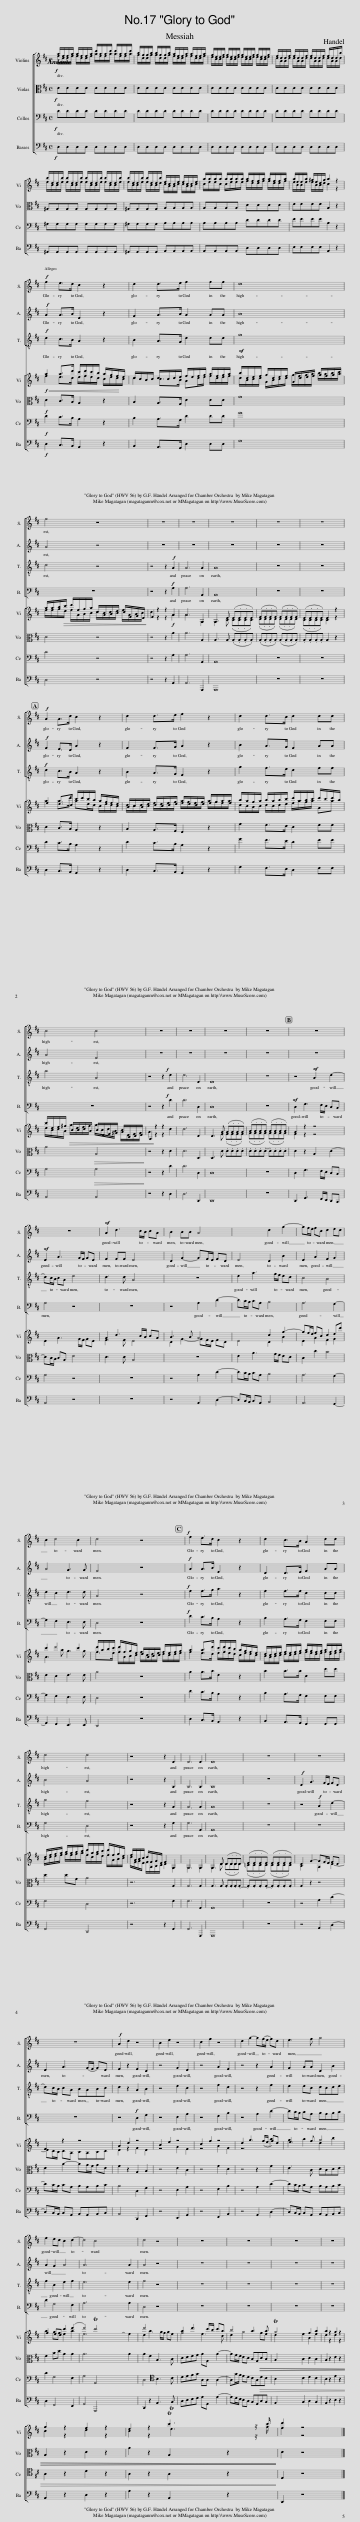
X:1
%%score [ 1 2 3 4 ] [ ( 5 6 7 ) 8 9 10 ]
L:1/8
Q:1/4=96
M:4/4
I:linebreak $
K:D
V:1 treble
V:2 treble
V:3 treble-8
V:4 bass
V:5 treble
V:6 treble
V:7 treble
V:8 alto
V:9 bass
V:10 bass
V:1
 z8 | z8 | z8 | z8 |$ z8 | %5
 z8 | z8 | z8 |$!f! f2 e>d c2 z2 | d2 d>e f2 ff | %10
 d8 |$ f4 z4 | z8 | z8 | z8 | %15
 z8 | z8 |$!f! A2 A>d c2 z2 | d2 d>e f2 z2 | d2 d>c d2 dd |$ %20
 c4 c4 | z8 | z8 | z8 | z8 | %25
 z8 |$ z8 |!mf! A2 d3 c/B/ cA | B2 BB A4 | x4 d2 g2- | %30
 gf/e/ fc d2 ed |$ c2 d4 c2 | d4 z4 |!f! f2 e>d c2 z2 | d2 c>B A2 dd |$ %35
 d4 d4 | z4 z2 D2 | D6 D2 | D8 | z8 | %40
 z8 |$ z8 |!f! A2 d2 z4 | B2 e2 z4 | c2 f2 z4 | %45
 d2 g2- g(f/e/ f)d | e3 f g4 |$ f2 ed c2 d2- | d4 c4 | d4 z4 | %50
 z8 | z8 | z8 | z8 |$ z8 | %55
 z8 | z4 z2 |] %57
V:2
 z8 | z8 | z8 | z8 |$ z8 | %5
 z8 | z8 | z8 |$!f! A2 A>B E2 z2 | G2 A>B A2 AA | %10
 B8 |$ A4 z4 | z8 | z8 | z8 | %15
 z8 | z8 |$!f! F2 E>D A2 z2 | F2 F>G A2 z2 | B2 A>G F2 AA |$ %20
 A4 E4 | z8 | z8 | z8 | z8 | %25
 z8 |$!mf! E2 A3 G/F/ GE | F2 FF E4 | D2 G2- GF/E/ FD | E4 D2 B2 | %30
 E2 A2 F2 G2 |$ A4 G3 G | F4 z4 |!f! A2 A>B E2 z2 | D2 D>E F2 AA |$ %35
 B4 A4 | z4 z2 B,2 | B,6 B,2 | B,8 | z8 | %40
!f! D2 G3 F/E/ FD |$ E2 A3 (G/F/ G)E | F2 z2 F2 D2 | z4 G2 E2 | z4 A2 F2 | %45
 z4 z2 A2 | G2 AA D2 B2 |$ A2 G2 A4 | A6 A2 | A4 z4 | %50
 z8 | z8 | z8 | z8 |$ z8 | %55
 z8 | z4 z2 |] %57
V:3
 z8 | z8 | z8 | z8 |$ z8 | %5
 z8 | z8 | z8 |$!f! d2 c>B A2 z2 | B2 A>G d2 dd | %10
!mf! g8 |$ d4 z4 | z4 z2!f! A2 | A6 A2 | A8 | %15
 z8 | z8 |$!f! d2 c>B A2 z2 | B2 A>G F2 z2 | g2 f>e d2 ff |$ %20
 a4 A4 | z4 z2!f! d2 | d6 D2 | D8 | z8 | %25
 z4!mf! A2 d2- |$ dc/B/ cA e4 | d3 d A4 | z8 | e2 a3 g/f/ ed | %30
 c4 B4 |$ e2 d2 e3 e | A4 z4 |!f! f2 f>g a2 z2 | f2 f>f d2 dd |$ %35
 g4 f4 | z4 z2 G2 | G6 G2 | G8 | z8 | %40
 z4!f! A2 d2- |$ dc/B/ cA BABc | d2 z2 A2 B2 | z4 e2 c2 | z4 f2 d2 | %45
 z4 z2 f2 | e2 ec dcde |$ f2 B2 e2 f2 | e6 e2 | f4 z4 | %50
 z8 | z8 | z8 | z8 |$ z8 | %55
 z8 | z4 z2 |] %57
V:4
 z8 | z8 | z8 | z8 |$ z8 | %5
 z8 | z8 | z8 |$ z8 | z8 | %10
 z8 |$ z8 | z4 z2!f! A,2 | A,6 A,,2 | A,,8 | %15
 z8 | z8 |$ z8 | z8 | z8 |$ %20
 z8 | z4 z2!f! D2 | D6 D,2 | D,8 | z8 | %25
!mf! D,2 G,3 F,/E,/ D,C, |$ A,4 z4 | z8 | z4 A,2 D2- | DC/B,/ CA, B,4 | %30
 A,6 G,2- |$ G,2 F,2 E,3 E, | D,4 z4 |!f! D2 C>B, A,2 z2 | B,2 A,>G, F,2 F,F, |$ %35
 G,4 D,4 | z4 z2 G,2 | G,6 G,,2 | G,,8 | z8 | %40
 z8 |$ z8 | z4!f! D,2 G,2 | z4 E,2 A,2 | z4 F,2 B,2 | %45
 z4 A,2 D2- | DC/B,/ CA, B,A,B,C |$ D2 G,4 F,2 | A,6 A,2 | D,4 z4 | %50
 z8 | z8 | z8 | z8 |$ z8 | %55
 z8 | z4 z2 |] %57
V:5
!f! a/f/f/a/ a/f/f/a/ d'/a/a/d'/ d'/a/a/d'/ | b/g/g/b/ b/g/g/b/ a/f/f/a/ a/f/f/a/ | g/e/e/g/ g/e/e/g/ g/e/e/g/ g/e/e/g/ | f/d/d/f/ f/d/d/f/ f/d/d/f/ f/d/d/b/ |$ b/d/d/b/ b/d/d/b/ b/d/d/b/ b/d/d/b/ | %5
 b/d/d/b/ b/d/d/b/ e/c/c/e/ e/c/c/e/ | a/a/a/a/ a/a/a/a/ a/f/f/a/ a/f/f/a/ | a/e/e/a/ ^g/e/d/g/ a2 z2 |$!f!!<(! a2 a>d' c'/d'/c'/b/ a/g/f/e/!<)! | d/c/B/c/ d/c/d/e/ f/e/f/g/ a/f/g/a/ | %10
 b/d/e/f/ g/d/e/f/ G/d/e/f/ g/f/g/a/ |$ a/a/b/!>(!c'/ d'/f/g/a/ d/A/B/c/ d/F/G/E/!>)! | F2 z2 z2!f! A2 | A6 A,2 | A,3 E (.E.E.E.E) | %15
 (.F.F.F.F) (.F.F.F.F) | (.E.E.E.E) E2 z2 |$ f2 e>d c'/d'/c'/b/ a/g/f/e/ | B/c/B/c/ d/c/d/e/ f/e/d/e/ f/g/a/f/ | b/a/g/a/ b/a/b/c'/ d'/a/b/c'/ d'/c'/d'/b/ |$ %20
 c'/e/f/^g/!>(! c/c/d/B/ c/E/F/^G/ A/C/D/E/ | A,2!>)! z2 z2 d2 | d6 D2 | D3 A (.A.A.A.A) | (.B.B.B.B) (.B.B.B.B) | %25
 A2 z2 z4 |$ x8 | A2 d3 c/B/ cA | B3 B A4 | x4 d2 g2- | %30
 gf/e/ fc d2 ed' |$ c'2 d'4 c'2 | d'/a/b/c'/ d'/f/g/e/ d/A/B/c/ f/e/f/g/ | a2 a>d' c'/d'/c'/b/ a/g/f/e/ | d/c/d/e/ f/e/f/g/ a/g/f/g/ a/f/g/a/ |$ %35
 d/f/g/a/ b/a/b/c'/ d'/a/b/c'/ d'/f/g/e/ | f/A/B/c/ d/F/G/E/ F2 G,2 | G,6 G,2 | G,3 D (.D.D.D.D) | (.E.E.E.E) (.E.E.E.E) | %40
 D2 G2- GF/E/ FD |$ E2 z2 z4 | A2 d2 z4 | B2 e2 z4 | c2 f2 z4 | %45
 d2 g3 (f/e/ f)d | e3 f g4 |$ f2 ed c'2 (d'2 | d'4) Tc'4 | d'4 x4 | %50
 a2 d'3 c'/b/ c'a | b4 a3 a | Tg4 f2 a2 | a2 z2 g2 z2 |$ g2 z2 f2 z2 | %55
 e2 z2 Tc'3 z/ c'/ | d'2 z4 |] %57
V:6
 f/d/d/f/ f/d/d/f/ a/f/f/a/ a/f/f/a/ | g/d/d/g/ g/d/d/g/ f/d/d/f/ f/d/d/f/ | e/c/c/e/ e/c/c/e/ e/c/c/e/ e/c/c/e/ | d/A/A/d/ d/A/A/d/ d/A/A/d/ d/A/A/d/ |$ e/B/B/e/ e/B/B/e/ e/B/B/e/ e/B/B/e/ | %5
 e/B/B/e/ e/B/B/d/ c/A/A/c/ c/A/A/c/ | c/e/e/c/ c/e/e/e/ f/d/d/f/ f/d/d/f/ | e/B/B/e/ e/B/B/d/ c2 z2 |$ f2 e>d e/f/e/d/ c/e/d/c/ | d2 c>B Ad/e/ f/d/e/f/ | %10
 d/B/c/d/ G/B/c/d/ g/f/g/a/ b/a/b/c'/ |$ f/f/g/e/ f/A/B/c/ d/c/d/e/ f/A/B/c/ | d2 z2 z2 A2 | A6 A,2 | A,3 C (.C.C.C.C) | %15
 (.D.D.D.D) (.D.D.D.D) | (.C.C.C.C) C2 z2 |$ a2 a>d' ae/d/ c/e/d/c/ | d/c/d/e/ f/e/f/g/ a/g/f/g/ a/g/f/a/ | d/c/B/c/ d/c/d/e/ f/a/g/a/ Aa |$ %20
 e/c/d/B/ a/e/f/^g/ a/c/d/B/ c/E/F/^G/ | A2 z2 z2 x2 | x8 | x3 F (.F.F.F.F) | (.G.G.G.G) (.G.G.G.G) | %25
 F2 z2 z4 |$ E2 A3 G/F/ GE | F3 F E4 | D2 G2- GF/E/ FD | E4 D2 B2 | %30
 E2 A2 F2 G2 |$ A3 a g3 g | f>e f/A/B/c/ f/c/d/e/ d/c/d/e/ | f2 e>d e/f/e/d/ c/e/d/c/ | B/A/B/c/ d/c/d/e/ f/e/d/e/ f/d/e/f/ |$ %35
 B/d/e/f/ g/f/g/a/ f/d/g/e/ f/A/B/c/ | d/F/G/E/ F/A,/B,/C/ D2 G,2 | G,6 G,2 | G,3 D (.D.D.D.D) | (.=C.C.C.C) (.C.C.C.C) | %40
 B,2 x2 A,2 D2- |$ DC/B,/ CA, B,A,B,C | D2 z2 F2 D2 | z4 G2 E2 | z4 A2 F2 | %45
 z6 a2 | g2 a2 d2 b2 |$ a2 gf e2 a2 | e6 e2 | d2 a3 g/f/ ge | %50
 f4 e3 c | d2 g4 fe | d2 e2 A2 e2 | d2 z2 d2 z2 |$ c2 z2 d2 z2 | %55
 c2 z2 Te3 z/ g/ | f2 z4 |] %57
V:7
 x8 | x8 | x8 | x8 |$ x8 | %5
 x8 | x8 | x8 |$ x8 | x8 | %10
 x8 |$ x8 | x8 | x8 | x8 | %15
 x8 | x8 |$ x8 | x8 | x8 |$ %20
 x8 | x8 | x8 | x8 | x8 | %25
 x8 |$ x8 | x8 | x8 | x8 | %30
 x8 |$ x8 | x8 | x8 | x8 |$ %35
 x8 | x8 | x8 | x8 | x8 | %40
 x8 |$ x8 | x8 | x8 | x8 | %45
 x8 | x8 |$ x8 |x4x/4x/4x/4x/4x/4x/4x/4-x/4 x2 | x8 | %50
 x8 | x8 | x/4x/4x/4x/4x/4x/4x/4x/4 x2 x4 | x8 |$ x8 | %55
 x4 x/4x/4x/4x/4x/4x/4x/4x/4 x/4x/4x/4x/4x/ x/ | x6 |] %57
V:8
!f! DDDD DDDD | DDDD DDDD | DDDD DDDD | DDDD DDDD |$ ^G,G,G,G, G,G,G,G, | %5
 ^G,G,G,G, A,A,A,A, | A,A,A,A, DDDD | EEEE A,2 z2 |$!f! D2 C>B, A,2 z2 | B,2 A,>G, D2 DD | %10
 G8 |$ D4 z4 | z4 z2 A2 | A6 A,2 | A,3 A, (.A,.A,.A,.A,) | %15
 (.A,.A,.A,.A,) (.A,.A,.A,.A,) | .A,.A,.A,.A, A,2 z2 |$ D2 C>B, A,2 z2 | B,2 A,>G, F,2 z2 | G2 F>E D2 FF |$ %20
 A4!>(! A,4!>)! | z4 z2 D2 | D6 D,2 | D,3 D .D.D.D.D | .D.D.D(.D .D).D.D.D | %25
 D2 z2 A,2 D2- |$ DC/B,/ CA, E4 | D3 D A,4 | z8 | E2 A3 G/F/ ED | %30
 C2 c2 B4 |$ E2 D2 E3 E | A4 z4 | A2 A>B E2 z2 | B2 B>B D2 dd |$ %35
 d2 dG A4 | z6 G,2 | G,6 G,2 | G,3 G, .G,.G,.G,(.G, | .G,).G,.G,(.G, .G,).G,.G,.G, | %40
 G,2 z2 z4 |$ E2 A2- AG/F/ GE | F2 z2 A,2 B,2 | z4 E2 C2 | z4 F2 D2 | %45
 z4 z2 F2 | E3 C DCDE |$ F2 Bd A2 A2 | A6 A2 | A2 F2 B,3 C | %50
 DEFG AA, A2- | AG/F/ ED CA,!>(!!>(!DC | B,2 C2 D2 C2 | B,2 z2 E2 z2 |$ A,2 z2 D2 z2 | %55
 A2 z2 A,2 z2!>)!!>)! | D2 z4 |] %57
V:9
!f! DDDD DDDD | DDDD DDDD | DDDD DDDD | DDDD DDDD |$ ^G,G,G,G, G,G,G,G, | %5
 ^G,G,G,G, A,A,A,A, | A,A,A,A, DDDD | EEEE A,2 z2 |$!f! D2 C>B, A,2 z2 | B,2 A,>G, D2 DD | %10
 G8 |$ D4 z4 | z4 z2 A,2 | A,6 A,,2 | A,,8 | %15
 z8 | z8 |$ D2 C>B, A,2 z2 | D2 C>B, A,2 z2 | G2 F>E D2 FF |$ %20
 A,4!>(! A,4!>)! | z4 z2 D2 | D6 D,2 | D,8 | z8 | %25
 D,2 G,3 F,/E,/ D,C, |$ A,4 z4 | z8 | z4 A,2 D2- | DC/B,/ CA, B,4 | %30
 A,6 G,2- |$ G,2 F,2 E,3 E, | D,4 z4 | D2 C>B, A,2 z2 | B,2 A,>G, F,2 F,F, |$ %35
 G,4 D,4 | z6 G,2 | G,6 G,,2 | G,,8 | z8 | %40
 z4 A,2 D2- |$ DC/B,/ CA, B,A,B,C | B,4 D,2 G,2 | z4 E,2 A,2 | z4 F,2 B,2 | %45
 z4 A,2 D2- | DC/B,/ CA, B,A,B,C |$ D2 G,4 F,2 | A,4 A,,4 | D,4[K:tenor] B,3 C | %50
 DEFG A,A, A,2- | A,G/F/ ED CA,!>(!DC | B,2 C2 D2 C2 | B,2 z2 E2 z2 |$ A,2 z2 D2 z2 | %55
 A,2 z2 A,2 z2!>)! | D,2 z4 |] %57
V:10
!f! D,D,D,D, D,D,D,D, | D,D,D,D, D,D,D,D, | D,D,D,D, D,D,D,D, | D,D,D,D, D,D,D,D, |$ ^G,,G,,G,,G,, G,,G,,G,,G,, | %5
 ^G,,G,,G,,G,, A,,A,,A,,A,, | A,,A,,A,,A,, D,D,D,D, | E,E,E,E, A,,2 z2 |$!f! D,2 C,>B,, A,,2 z2 | B,,2 A,,>G,, D,2 D,D, | %10
 G,8 |$ D,4 z4 | z4 z2 A,,2 | A,,6 A,,,2 | A,,,8 | %15
 z8 | z8 |$ D,2 C,>B,, A,,2 z2 | D,2 C,>B,, A,,2 z2 | G,2 F,>E, D,2 F,F, |$ %20
 A,,4 A,,4 | z4 z2 D,2 | D,6 D,,2 | D,,8 | z8 | %25
 D,,2 G,,3 F,,/E,,/ D,,C,, |$ A,,4 z4 | z8 | z4 A,,2 D,2- | D,C,/B,,/ C,A,, B,,4 | %30
 A,,6 G,,2- |$ G,,2 F,,2 E,,3 E,, | D,,4 z4 | D,2 C,>B,, A,,2 z2 | B,,2 A,,>G,, F,,2 F,,F,, |$ %35
 G,,4 D,,4 | z4 z2 G,,2 | G,,6 G,,,2 | G,,,8 | z8 | %40
 z4 A,,2 D,2- |$ D,C,/B,,/ C,A,, B,,A,,B,,C, | B,,4 D,,2 G,,2 | z4 E,,2 A,,2 | z4 F,,2 B,,2 | %45
 z4 A,,2 D,2- | D,C,/B,,/ C,A,, B,,A,,B,,C, |$ D,2 G,,4 F,,2 | A,,4 A,,,4 | D,,2 z2 B,,3 C, | %50
 D,E,F,G, A,A,, A,2- | A,G,/F,/ E,D, C,A,,D,C, | B,,2 C,2 D,2 C,2 | B,,2 z2 E,2 z2 |$ A,,2 z2 D,2 z2 | %55
 A,2 z2 A,,2 z2 | D,,2 z4 |] %57
